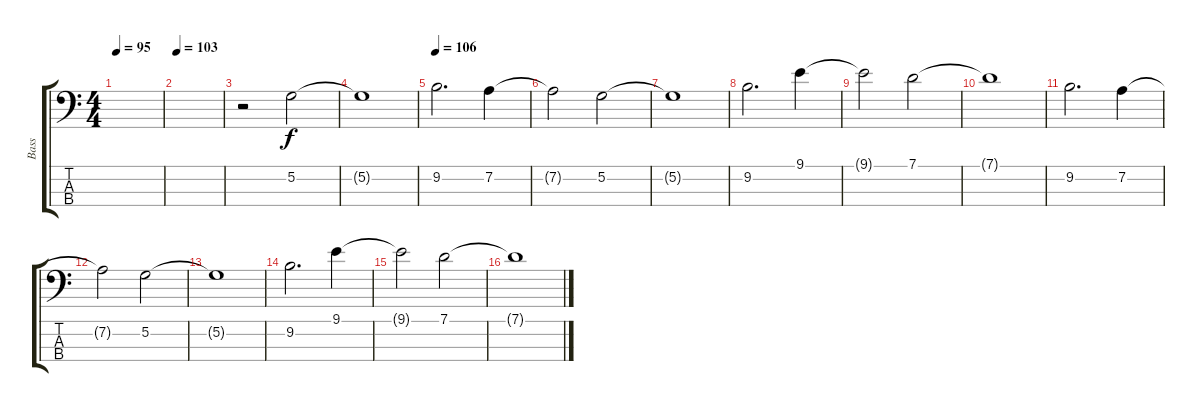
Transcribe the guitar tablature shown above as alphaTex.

\track ("Bass" "Bass") {instrument electricbassfinger}
\staff {score tabs}
\tuning (G2 D2 A1 E1) {hide}
\ts (4 4)
\tempo 95
\clef f4
\ks c
|
\tempo 103
|
r.2 5.2.2 |
5.2{t}.1 |
\tempo 106
9.2.2{d} 7.2.4 |
7.2{t}.2 5.2.2 |
5.2{t}.1 |
9.2.2{d} 9.1.4 |
9.1{t}.2 7.1.2 |
7.1{t}.1 |
9.2.2{d} 7.2.4 |
7.2{t}.2 5.2.2 |
5.2{t}.1 |
9.2.2{d} 9.1.4 |
9.1{t}.2 7.1.2 |
7.1{t}.1
